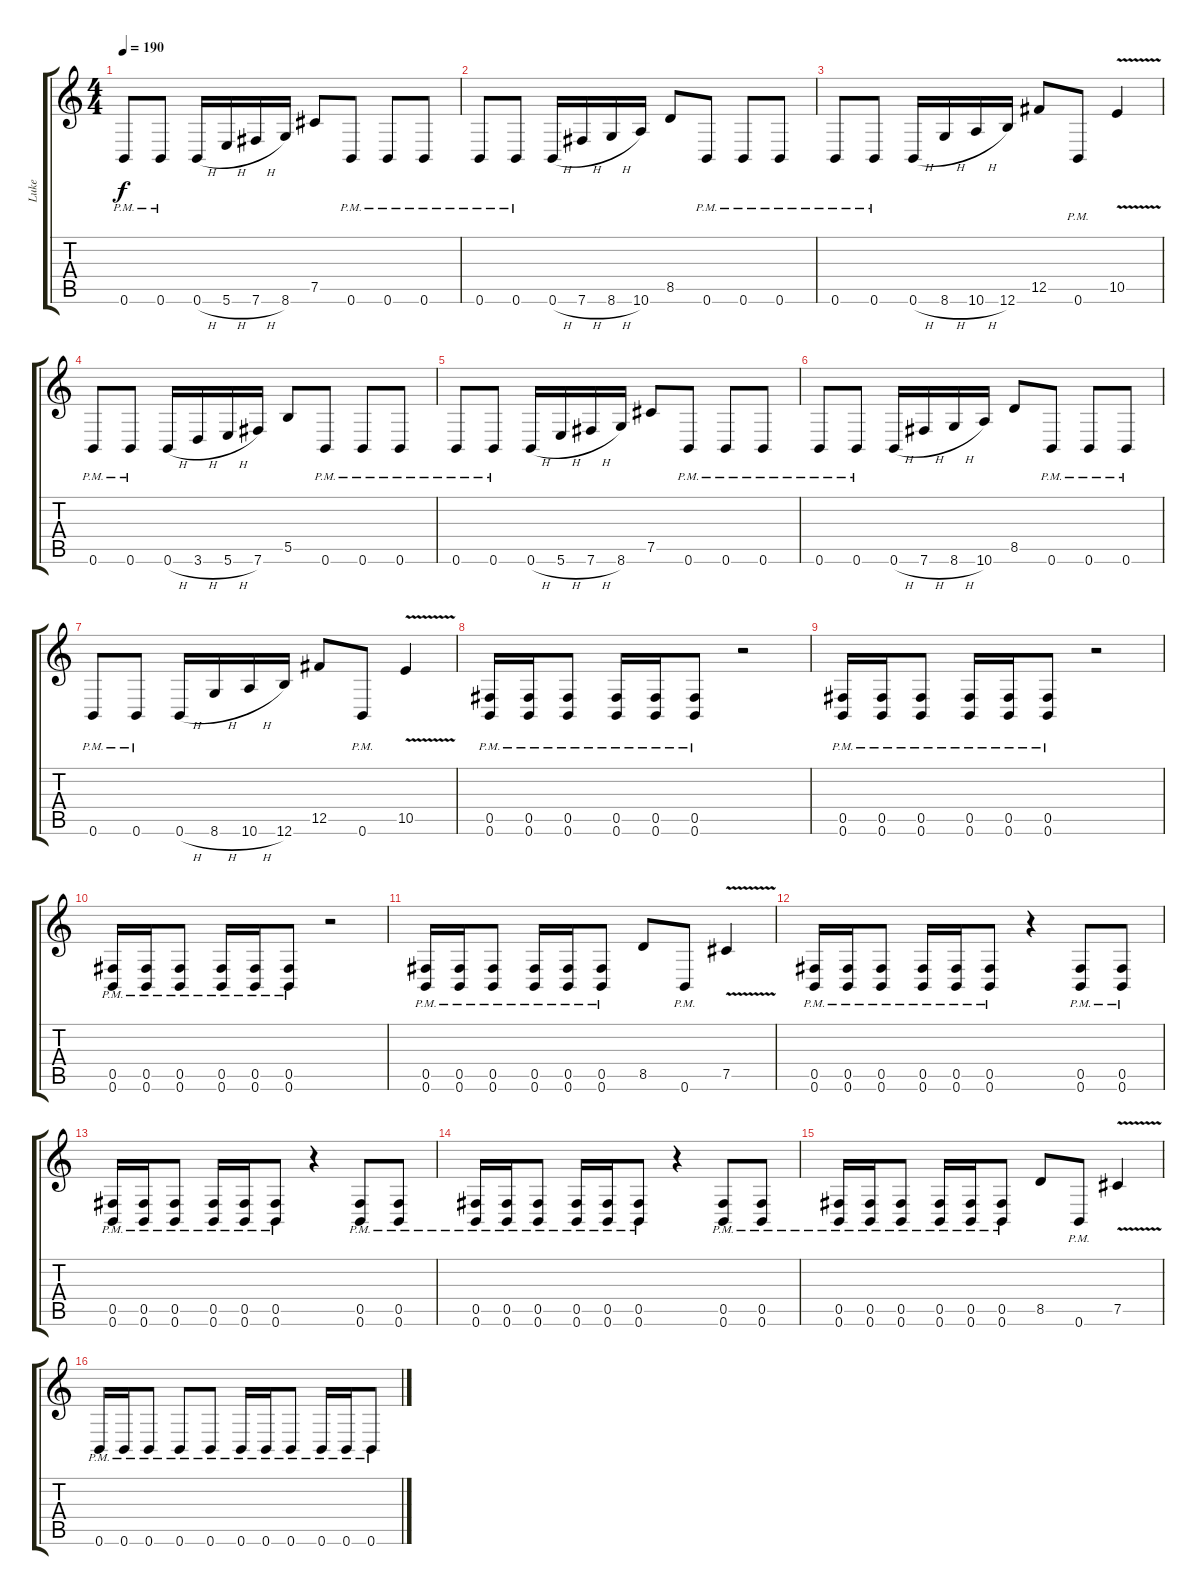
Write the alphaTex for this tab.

\track ("Luke" "Luke") {instrument distortionguitar}
\staff {score tabs}
\tuning (Db4 Ab3 E3 B2 Gb2 B1) {hide}
\ts (4 4)
\tempo 190
\clef g2
\ks c
0.6{pm}.8{dy f} 0.6{pm}.8 0.6{h}.16 5.6{h}.16 7.6{h}.16 8.6.16 7.5.8 0.6{pm}.8 0.6{pm}.8 0.6{pm}.8 |
0.6{pm}.8 0.6{pm}.8 0.6{h}.16 7.6{h}.16 8.6{h}.16 10.6.16 8.5.8 0.6{pm}.8 0.6{pm}.8 0.6{pm}.8 |
0.6{pm}.8 0.6{pm}.8 0.6{h}.16 8.6{h}.16 10.6{h}.16 12.6.16 12.5.8 0.6{pm}.8 10.5{v}.4 |
0.6{pm}.8 0.6{pm}.8 0.6{h}.16 3.6{h}.16 5.6{h}.16 7.6.16 5.5.8 0.6{pm}.8 0.6{pm}.8 0.6{pm}.8 |
0.6{pm}.8 0.6{pm}.8 0.6{h}.16 5.6{h}.16 7.6{h}.16 8.6.16 7.5.8 0.6{pm}.8 0.6{pm}.8 0.6{pm}.8 |
0.6{pm}.8 0.6{pm}.8 0.6{h}.16 7.6{h}.16 8.6{h}.16 10.6.16 8.5.8 0.6{pm}.8 0.6{pm}.8 0.6{pm}.8 |
0.6{pm}.8 0.6{pm}.8 0.6{h}.16 8.6{h}.16 10.6{h}.16 12.6.16 12.5.8 0.6{pm}.8 10.5{v}.4 |
(0.5{pm} 0.6{pm}).16 (0.5{pm} 0.6{pm}).16 (0.5{pm} 0.6{pm}).8 (0.5{pm} 0.6{pm}).16 (0.5{pm} 0.6{pm}).16 (0.5{pm} 0.6{pm}).8 r.2 |
(0.5{pm} 0.6{pm}).16 (0.5{pm} 0.6{pm}).16 (0.5{pm} 0.6{pm}).8 (0.5{pm} 0.6{pm}).16 (0.5{pm} 0.6{pm}).16 (0.5{pm} 0.6{pm}).8 r.2 |
(0.5{pm} 0.6{pm}).16 (0.5{pm} 0.6{pm}).16 (0.5{pm} 0.6{pm}).8 (0.5{pm} 0.6{pm}).16 (0.5{pm} 0.6{pm}).16 (0.5{pm} 0.6{pm}).8 r.2 |
(0.5{pm} 0.6{pm}).16 (0.5{pm} 0.6{pm}).16 (0.5{pm} 0.6{pm}).8 (0.5{pm} 0.6{pm}).16 (0.5{pm} 0.6{pm}).16 (0.5{pm} 0.6{pm}).8 8.5.8 0.6{pm}.8 7.5{v}.4 |
(0.5{pm} 0.6{pm}).16 (0.5{pm} 0.6{pm}).16 (0.5{pm} 0.6{pm}).8 (0.5{pm} 0.6{pm}).16 (0.5{pm} 0.6{pm}).16 (0.5{pm} 0.6{pm}).8 r.4 (0.5{pm} 0.6{pm}).8 (0.5{pm} 0.6{pm}).8 |
(0.5{pm} 0.6{pm}).16 (0.5{pm} 0.6{pm}).16 (0.5{pm} 0.6{pm}).8 (0.5{pm} 0.6{pm}).16 (0.5{pm} 0.6{pm}).16 (0.5{pm} 0.6{pm}).8 r.4 (0.5{pm} 0.6{pm}).8 (0.5{pm} 0.6{pm}).8 |
(0.5{pm} 0.6{pm}).16 (0.5{pm} 0.6{pm}).16 (0.5{pm} 0.6{pm}).8 (0.5{pm} 0.6{pm}).16 (0.5{pm} 0.6{pm}).16 (0.5{pm} 0.6{pm}).8 r.4 (0.5{pm} 0.6{pm}).8 (0.5{pm} 0.6{pm}).8 |
(0.5{pm} 0.6{pm}).16 (0.5{pm} 0.6{pm}).16 (0.5{pm} 0.6{pm}).8 (0.5{pm} 0.6{pm}).16 (0.5{pm} 0.6{pm}).16 (0.5{pm} 0.6{pm}).8 8.5.8 0.6{pm}.8 7.5{v}.4 |
0.6{pm}.16 0.6{pm}.16 0.6{pm}.8 0.6{pm}.8 0.6{pm}.8 0.6{pm}.16 0.6{pm}.16 0.6{pm}.8 0.6{pm}.16 0.6{pm}.16 0.6{pm}.8
